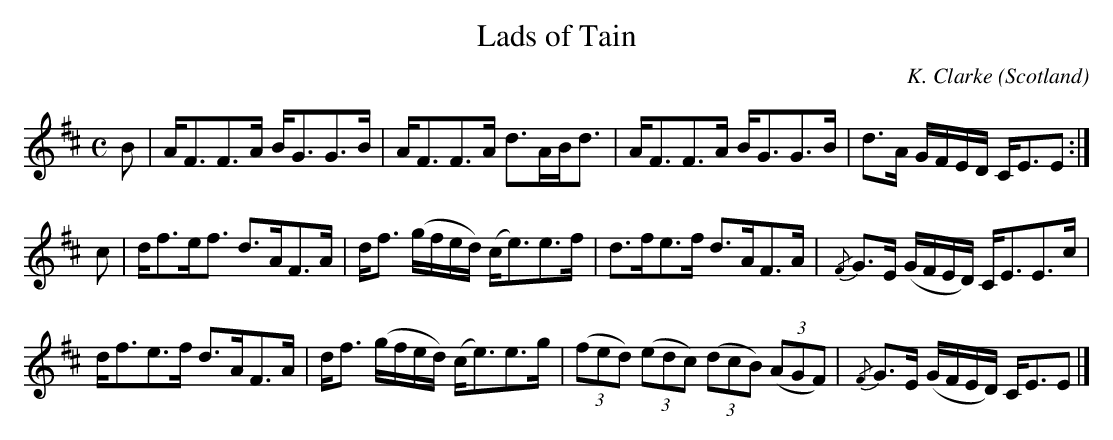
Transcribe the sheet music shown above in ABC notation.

X:1
U:~=!turn!
T:Lads of Tain
C:K. Clarke
O:Scotland
M:C
L:1/8
K:E dorian
B | A<FF>A B<GG>B | A<FF>A d>AB<d | A<FF>A B<GG>B | d>A G/2F/2E/2D/2 C<EE :|
c | d<fe<f d>AF>A | d<f (g/2f/2e/2d/2) (c<e)e>f | d>fe>f d>AF>A | {/F}G>E (G/2F/2E/2D/2) C<EE>c |
d<fe>f d>AF>A | d<f (g/2f/2e/2d/2) (c<e)e>g | ((3fed) ((3edc) ((3dcB) ((3AGF) | {/F}G>E (G/2F/2E/2D/2) C<EE |]
